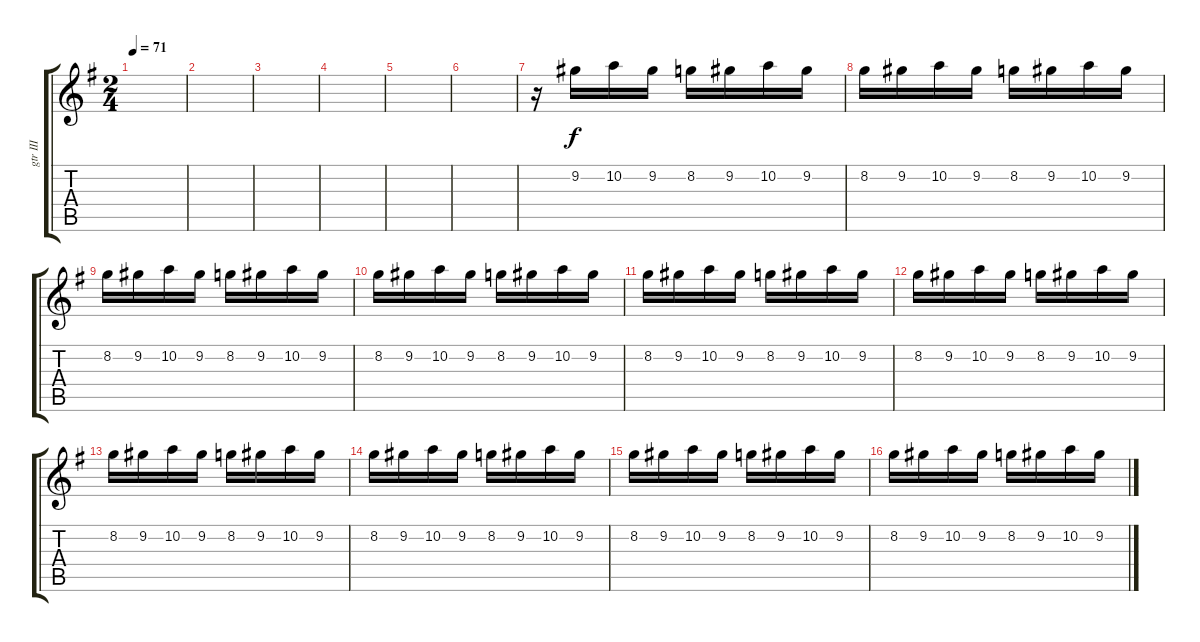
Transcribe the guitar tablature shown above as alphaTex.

\track ("gtr III" "gtr III") {instrument electricguitarclean}
\staff {score tabs}
\tuning (E4 B3 G3 D3 A2 E2) {hide}
\ts (2 4)
\tempo 71
\clef g2
\ks g
|
|
|
|
|
|
r.16 9.2.16 10.2.16 9.2.16 8.2.16 9.2.16 10.2.16 9.2.16 |
8.2.16 9.2.16 10.2.16 9.2.16 8.2.16 9.2.16 10.2.16 9.2.16 |
8.2.16 9.2.16 10.2.16 9.2.16 8.2.16 9.2.16 10.2.16 9.2.16 |
8.2.16 9.2.16 10.2.16 9.2.16 8.2.16 9.2.16 10.2.16 9.2.16 |
8.2.16 9.2.16 10.2.16 9.2.16 8.2.16 9.2.16 10.2.16 9.2.16 |
8.2.16 9.2.16 10.2.16 9.2.16 8.2.16 9.2.16 10.2.16 9.2.16 |
8.2.16 9.2.16 10.2.16 9.2.16 8.2.16 9.2.16 10.2.16 9.2.16 |
8.2.16 9.2.16 10.2.16 9.2.16 8.2.16 9.2.16 10.2.16 9.2.16 |
8.2.16 9.2.16 10.2.16 9.2.16 8.2.16 9.2.16 10.2.16 9.2.16 |
8.2.16 9.2.16 10.2.16 9.2.16 8.2.16 9.2.16 10.2.16 9.2.16
